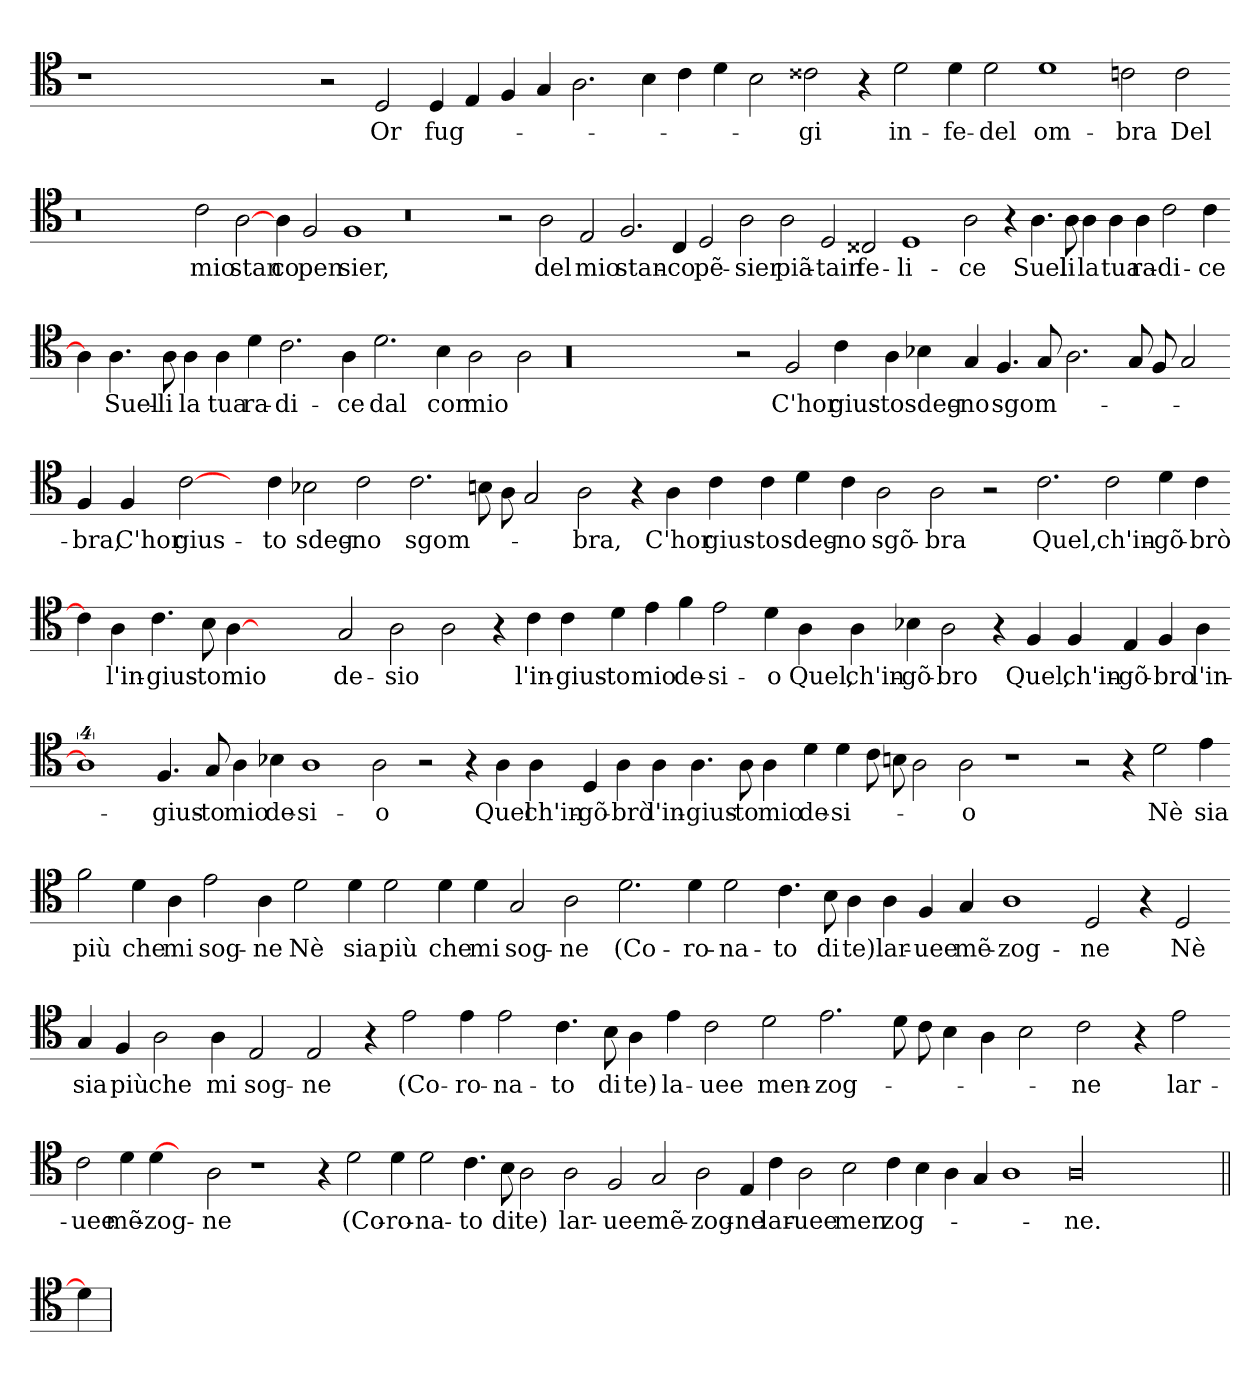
**kern	**text
*part1	*part1
*staff1	*staff1
*clefC4	*
*k[]	*
=	=
1r	.
0.ryy	.
2r	.
2D	Or
4D	fug-
4E	.
4F	.
4G	.
2.A	.
4B	.
4c	.
4d	.
2B	.
2c##X	gi
4r	.
2d	in-
4d	fe-
2d	del
1d	om-
2c	bra
2c	Del
=-	=-
0.r	.
2c	mio
[2A	stan-
4A	co
2F	pen-
1F	sier,
0r	.
2r	.
2A	del
2E	mio
2.F	stan-
4C	co
2D	pẽ-
2A	sier
2A	piã-
2D	tain-
2C##X	fe-
1D	li-
2A	ce
4r	.
4.A	Suel-
8A	li
4A	la
4A	tua
4A	ra-
2c	di-
4c	ce
=-	=-
4A]	.
4.A	Suel-
8A	li
4A	la
4A	tua
4d	ra-
2.c	di-
4A	ce
2.d	dal
4B	cor
2A	mio
2A	.
00r	.
2r	.
2F	C'hor
4c	gius-
4A	to
4B-X	sdeg-
4G	no
4.F	sgom-
8G	.
2.A	.
8G	.
8F	.
2G	.
=-	=-
4F	bra,
4F	C'hor
[2c	gius-
4ryy	.
4c	to
2B-X	sdeg-
2c	no
2.c	sgom-
8B	.
8A\	.
2G	.
2A	bra,
4r	.
4A	C'hor
4c	gius-
4c	to
4d	sdeg-
4c	no
2A	sgõ-
2A	bra
2r	.
2.c	Quel,
2c	ch'in-
4d	gõ-
4c	brò
=-	=-
4c]	.
4A	l'in-
4.c	gius-
8B	to
[4A	mio
1ryy	.
2G	de-
2A	sio
2A	.
4r	.
4c	l'in-
4c	gius-
4d	to
4e	mio
4f	de-
2e	si-
4d	o
4A	Quel,
4A	ch'in-
4B-X	gõ-
2A	bro
4r	.
4F	Quel,
4F	ch'in-
4E	gõ-
4F	bro
4A	l'in-
=-	=-
4%5A]	.
4.F	gius-
8G	to
4A	mio
4B-X	de-
1A	si-
2A	o
2r	.
4r	.
4A	Quel
4A	ch'in-
4D	gõ-
4A	brò
4A	l'in-
4.A	gius-
8A	to
4A	mio
4d	de-
4d	si-
8c	.
8B	.
2A	.
2A	o
1r	.
2r	.
4r	.
2d	Nѐ
4e	sia
=-	=-
2f	più
4d	che
4A	mi
2e	sog-
4A	ne
2d	Nѐ
4d	sia
2d	più
4d	che
4d	mi
2G	sog-
2A	ne
2.d	(Co-
4d	ro-
2d	na-
4.c	to
8B	di
4A	te)
4A	lar-
4F	uee
4G	mẽ-
1A	zog-
2D	ne
4r	.
2D	Nѐ
=-	=-
4G	sia
4F	più
2A	che
4A	mi
2E	sog-
2E	ne
4r	.
2e	(Co-
4e	ro-
2e	na-
4.c	to
8B	di
4A	te)
4e	la-
2c	uee
2d	men-
2.e	zog-
8d	.
8c	.
4B	.
4A	.
2B	.
2c	ne
4r	.
2e	lar-
=-	=-
2c	uee
4d	mẽ-
[4d	zog-
4ryy	.
2A	ne
1r	.
4r	.
2d	(Co-
4d	ro-
2d	na-
4.c	to
8B	di
2A	te)
2A	lar-
2F	uee
2G	mẽ-
2A	zog-
4E	ne
4c	lar-
2A	uee
2B	men-
4c	zog-
4B	.
4A	.
4G	.
1A	.
00A/	ne.
=1||	=1||
4d]	.
=	=
*-	*-
